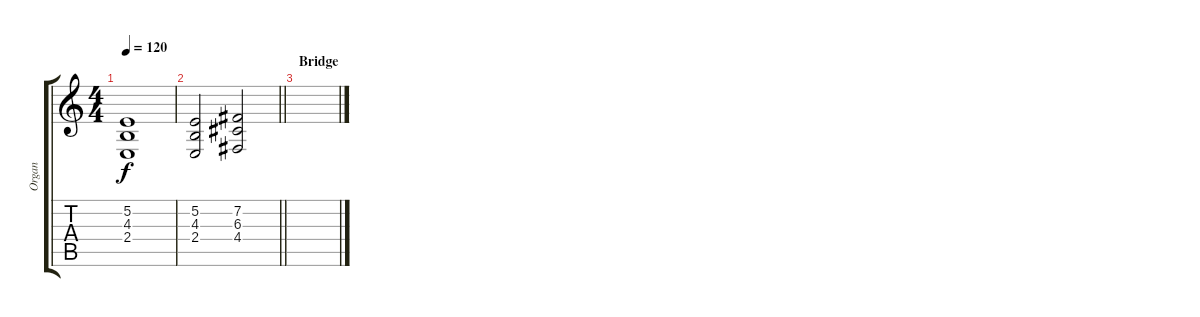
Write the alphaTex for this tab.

\track ("Organ" "Organ") {instrument churchorgan}
\staff {score tabs}
\tuning (E4 B3 G3 D3 A2 E2) {hide}
\ts (4 4)
\tempo 120
\clef g2
\ks c
(5.2 4.3 2.4).1{dy f} |
\barLineRight lightlight
(5.2 4.3 2.4).2 (7.2 6.3 4.4).2 |
\section ("" "Bridge")
